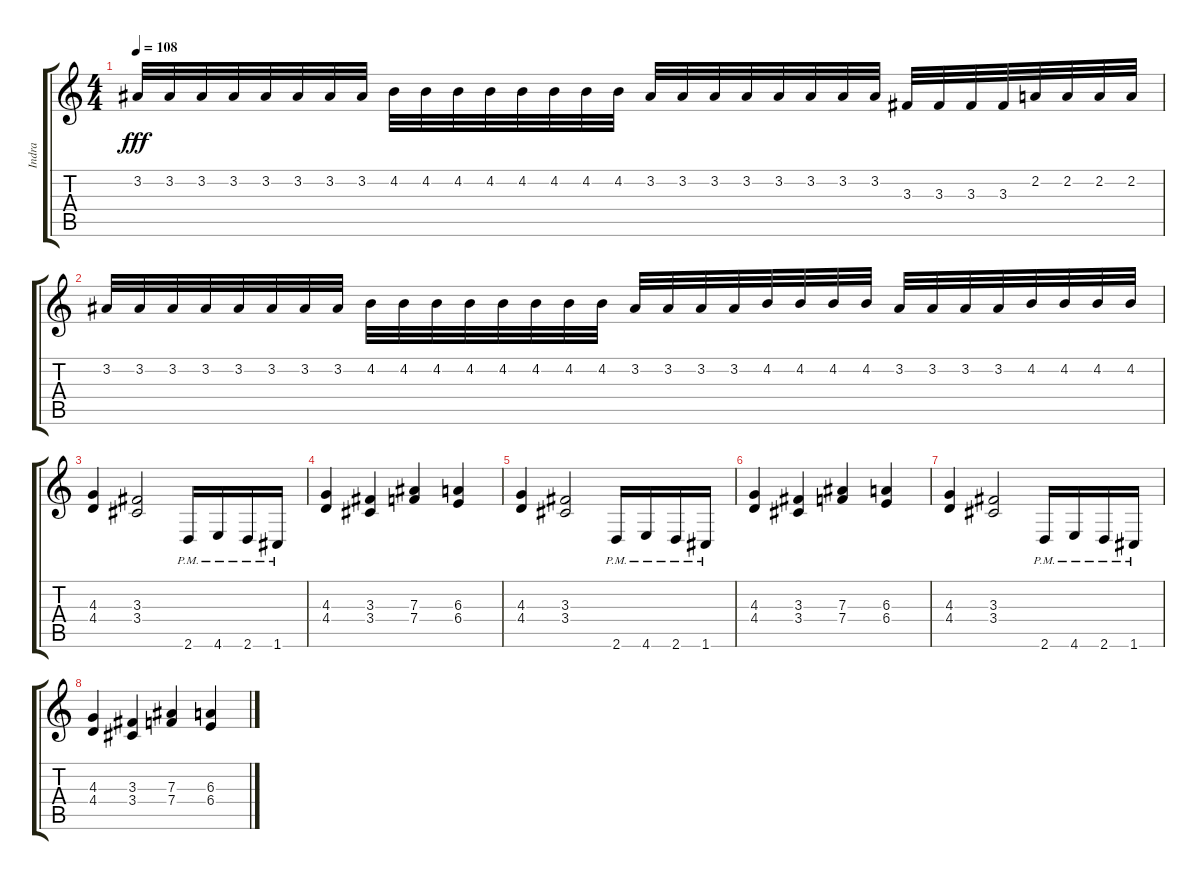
\track ("Indra" "Indra") {instrument distortionguitar}
\staff {score tabs}
\tuning (C4 G3 Eb3 Bb2 F2 C2) {hide}
\ts (4 4)
\tempo 108
\clef g2
\ks c
3.2.32{dy fff} 3.2.32 3.2.32 3.2.32 3.2.32 3.2.32 3.2.32 3.2.32 4.2.32 4.2.32 4.2.32 4.2.32 4.2.32 4.2.32 4.2.32 4.2.32 3.2.32 3.2.32 3.2.32 3.2.32 3.2.32 3.2.32 3.2.32 3.2.32 3.3.32 3.3.32 3.3.32 3.3.32 2.2.32 2.2.32 2.2.32 2.2.32 |
3.2.32 3.2.32 3.2.32 3.2.32 3.2.32 3.2.32 3.2.32 3.2.32 4.2.32 4.2.32 4.2.32 4.2.32 4.2.32 4.2.32 4.2.32 4.2.32 3.2.32 3.2.32 3.2.32 3.2.32 4.2.32 4.2.32 4.2.32 4.2.32 3.2.32 3.2.32 3.2.32 3.2.32 4.2.32 4.2.32 4.2.32 4.2.32 |
(4.3 4.4).4 (3.3 3.4).2 2.6{pm}.16 4.6{pm}.16 2.6{pm}.16 1.6{pm}.16 |
(4.3 4.4).4 (3.3 3.4).4 (7.3 7.4).4 (6.3 6.4).4 |
(4.3 4.4).4 (3.3 3.4).2 2.6{pm}.16 4.6{pm}.16 2.6{pm}.16 1.6{pm}.16 |
(4.3 4.4).4 (3.3 3.4).4 (7.3 7.4).4 (6.3 6.4).4 |
(4.3 4.4).4 (3.3 3.4).2 2.6{pm}.16 4.6{pm}.16 2.6{pm}.16 1.6{pm}.16 |
(4.3 4.4).4 (3.3 3.4).4 (7.3 7.4).4 (6.3 6.4).4
